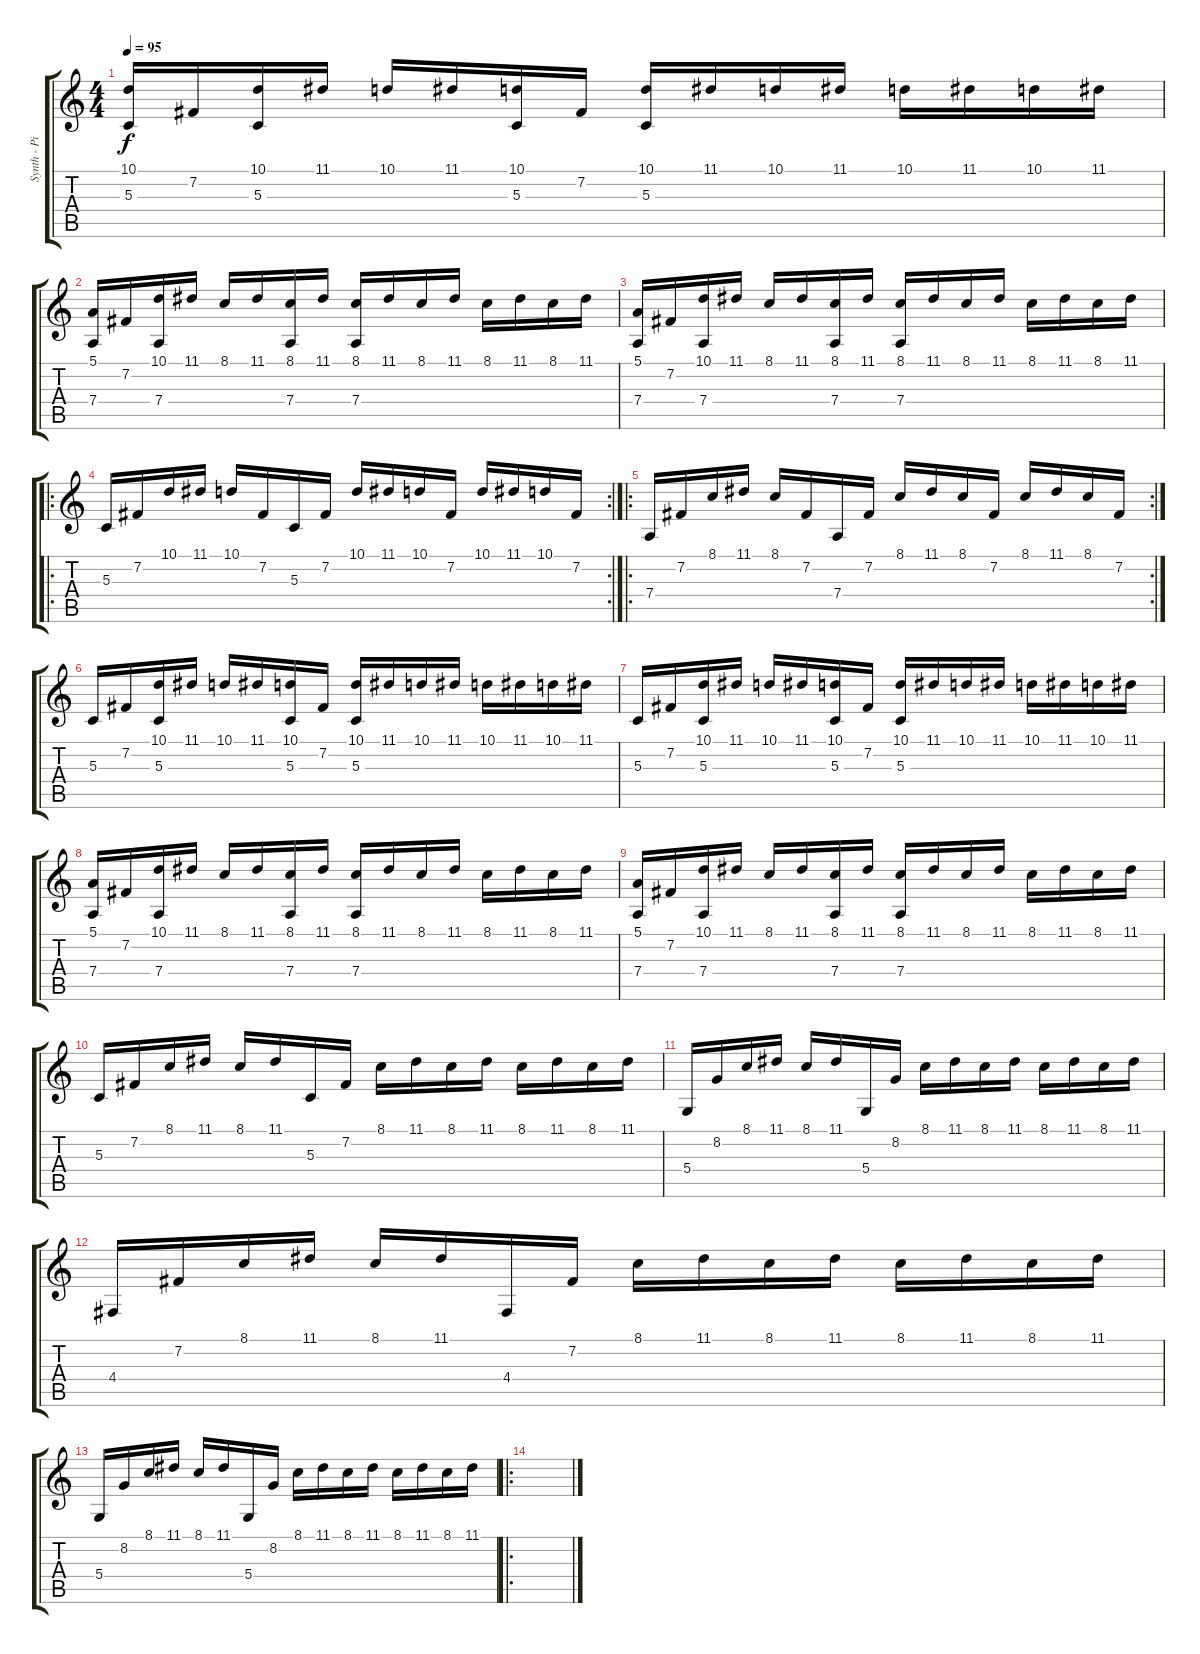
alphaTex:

\track ("Synth - Pizzicato" "Synth - Pi") {instrument pizzicatostrings}
\staff {score tabs}
\tuning (E4 B3 G3 D3 A2 E2) {hide}
\ts (4 4)
\tempo 95
\clef g2
\ks c
(10.1 5.3).16{dy f} 7.2.16 (10.1 5.3).16 11.1.16 10.1.16 11.1.16 (10.1 5.3).16 7.2.16 (10.1 5.3).16 11.1.16 10.1.16 11.1.16 10.1.16 11.1.16 10.1.16 11.1.16 |
(5.1 7.4).16 7.2.16 (10.1 7.4).16 11.1.16 8.1.16 11.1.16 (8.1 7.4).16 11.1.16 (8.1 7.4).16 11.1.16 8.1.16 11.1.16 8.1.16 11.1.16 8.1.16 11.1.16 |
(5.1 7.4).16 7.2.16 (10.1 7.4).16 11.1.16 8.1.16 11.1.16 (8.1 7.4).16 11.1.16 (8.1 7.4).16 11.1.16 8.1.16 11.1.16 8.1.16 11.1.16 8.1.16 11.1.16 |
\ro
\rc 2
5.3.16 7.2.16 10.1.16 11.1.16 10.1.16 7.2.16 5.3.16 7.2.16 10.1.16 11.1.16 10.1.16 7.2.16 10.1.16 11.1.16 10.1.16 7.2.16 |
\ro
\rc 2
7.4.16 7.2.16 8.1.16 11.1.16 8.1.16 7.2.16 7.4.16 7.2.16 8.1.16 11.1.16 8.1.16 7.2.16 8.1.16 11.1.16 8.1.16 7.2.16 |
5.3.16 7.2.16 (10.1 5.3).16 11.1.16 10.1.16 11.1.16 (10.1 5.3).16 7.2.16 (10.1 5.3).16 11.1.16 10.1.16 11.1.16 10.1.16 11.1.16 10.1.16 11.1.16 |
5.3.16 7.2.16 (10.1 5.3).16 11.1.16 10.1.16 11.1.16 (10.1 5.3).16 7.2.16 (10.1 5.3).16 11.1.16 10.1.16 11.1.16 10.1.16 11.1.16 10.1.16 11.1.16 |
(5.1 7.4).16 7.2.16 (10.1 7.4).16 11.1.16 8.1.16 11.1.16 (8.1 7.4).16 11.1.16 (8.1 7.4).16 11.1.16 8.1.16 11.1.16 8.1.16 11.1.16 8.1.16 11.1.16 |
(5.1 7.4).16 7.2.16 (10.1 7.4).16 11.1.16 8.1.16 11.1.16 (8.1 7.4).16 11.1.16 (8.1 7.4).16 11.1.16 8.1.16 11.1.16 8.1.16 11.1.16 8.1.16 11.1.16 |
5.3.16 7.2.16 8.1.16 11.1.16 8.1.16 11.1.16 5.3.16 7.2.16 8.1.16 11.1.16 8.1.16 11.1.16 8.1.16 11.1.16 8.1.16 11.1.16 |
5.4.16 8.2.16 8.1.16 11.1.16 8.1.16 11.1.16 5.4.16 8.2.16 8.1.16 11.1.16 8.1.16 11.1.16 8.1.16 11.1.16 8.1.16 11.1.16 |
4.4.16 7.2.16 8.1.16 11.1.16 8.1.16 11.1.16 4.4.16 7.2.16 8.1.16 11.1.16 8.1.16 11.1.16 8.1.16 11.1.16 8.1.16 11.1.16 |
5.4.16 8.2.16 8.1.16 11.1.16 8.1.16 11.1.16 5.4.16 8.2.16 8.1.16 11.1.16 8.1.16 11.1.16 8.1.16 11.1.16 8.1.16 11.1.16 |
\ro
